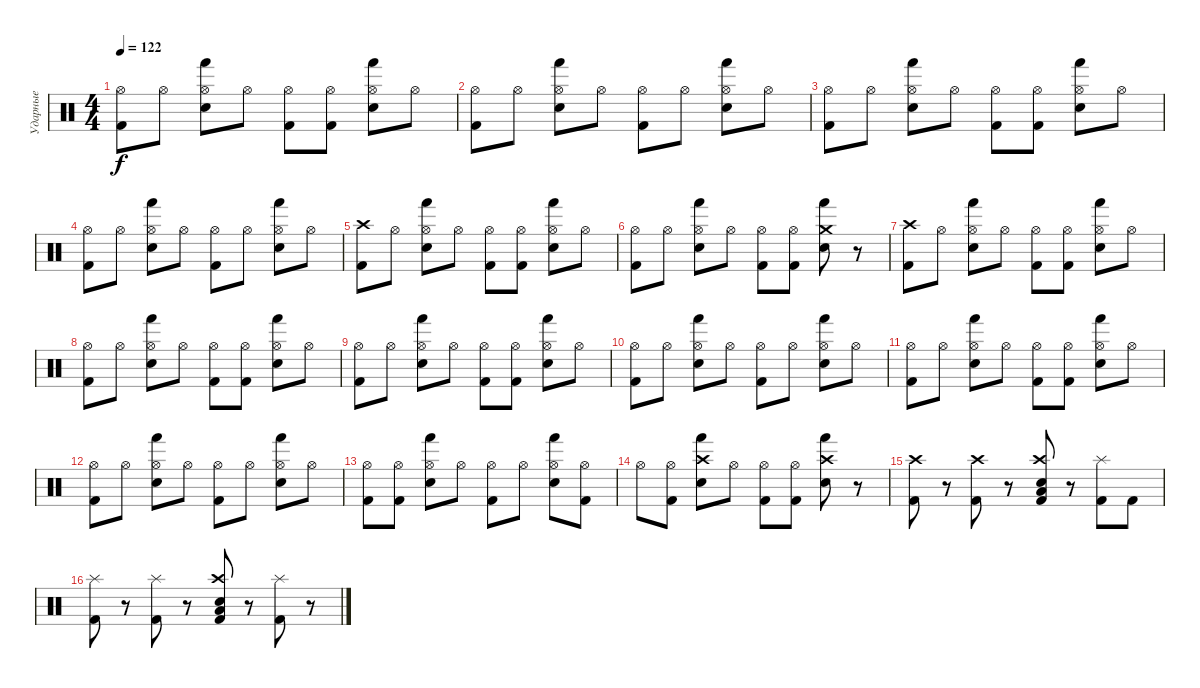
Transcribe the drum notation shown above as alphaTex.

\track ("Ударные" "Ударные") {instrument percussion}
\staff {score}
\articulation defaults
\ts (4 4)
\tempo 122
\clef neutral
\ks c
("Hi-Hat (open)" "Kick (hit) 2").8{dy f} "Hi-Hat (open)".8 ("Hi-Hat (open)" "Hand (hit)" "Electric Snare (hit)").8 "Hi-Hat (open)".8 ("Hi-Hat (open)" "Kick (hit) 2").8 ("Hi-Hat (open)" "Kick (hit) 2").8 ("Hi-Hat (open)" "Hand (hit)" "Electric Snare (hit)").8 "Hi-Hat (open)".8 |
("Hi-Hat (open)" "Kick (hit) 2").8 "Hi-Hat (open)".8 ("Hi-Hat (open)" "Hand (hit)" "Electric Snare (hit)").8 "Hi-Hat (open)".8 ("Hi-Hat (open)" "Kick (hit) 2").8 "Hi-Hat (open)".8 ("Hi-Hat (open)" "Hand (hit)" "Electric Snare (hit)").8 "Hi-Hat (open)".8 |
("Hi-Hat (open)" "Kick (hit) 2").8 "Hi-Hat (open)".8 ("Hi-Hat (open)" "Hand (hit)" "Electric Snare (hit)").8 "Hi-Hat (open)".8 ("Hi-Hat (open)" "Kick (hit) 2").8 ("Hi-Hat (open)" "Kick (hit) 2").8 ("Hi-Hat (open)" "Hand (hit)" "Electric Snare (hit)").8 "Hi-Hat (open)".8 |
("Hi-Hat (open)" "Kick (hit) 2").8 "Hi-Hat (open)".8 ("Hi-Hat (open)" "Hand (hit)" "Electric Snare (hit)").8 "Hi-Hat (open)".8 ("Hi-Hat (open)" "Kick (hit) 2").8 "Hi-Hat (open)".8 ("Hi-Hat (open)" "Hand (hit)" "Electric Snare (hit)").8 "Hi-Hat (open)".8 |
("Crash high (hit)" "Kick (hit) 2").8 "Hi-Hat (open)".8 ("Hi-Hat (open)" "Hand (hit)" "Electric Snare (hit)").8 "Hi-Hat (open)".8 ("Hi-Hat (open)" "Kick (hit) 2").8 ("Hi-Hat (open)" "Kick (hit) 2").8 ("Hi-Hat (open)" "Hand (hit)" "Electric Snare (hit)").8 "Hi-Hat (open)".8 |
("Hi-Hat (open)" "Kick (hit) 2").8 "Hi-Hat (open)".8 ("Hi-Hat (open)" "Hand (hit)" "Electric Snare (hit)").8 "Hi-Hat (open)".8 ("Hi-Hat (open)" "Kick (hit) 2").8 ("Hi-Hat (open)" "Kick (hit) 2").8 ("Crash medium (hit)" "Hand (hit)" "Snare (hit) 2").8 r.8 |
("Crash high (hit)" "Kick (hit) 2").8 "Hi-Hat (open)".8 ("Hi-Hat (open)" "Hand (hit)" "Electric Snare (hit)").8 "Hi-Hat (open)".8 ("Hi-Hat (open)" "Kick (hit) 2").8 ("Hi-Hat (open)" "Kick (hit) 2").8 ("Hi-Hat (open)" "Hand (hit)" "Electric Snare (hit)").8 "Hi-Hat (open)".8 |
("Hi-Hat (open)" "Kick (hit) 2").8 "Hi-Hat (open)".8 ("Hi-Hat (open)" "Hand (hit)" "Electric Snare (hit)").8 "Hi-Hat (open)".8 ("Hi-Hat (open)" "Kick (hit) 2").8 ("Hi-Hat (open)" "Kick (hit) 2").8 ("Hi-Hat (open)" "Hand (hit)" "Electric Snare (hit)").8 "Hi-Hat (open)".8 |
("Hi-Hat (open)" "Kick (hit) 2").8 "Hi-Hat (open)".8 ("Hi-Hat (open)" "Hand (hit)" "Electric Snare (hit)").8 "Hi-Hat (open)".8 ("Hi-Hat (open)" "Kick (hit) 2").8 ("Hi-Hat (open)" "Kick (hit) 2").8 ("Hi-Hat (open)" "Hand (hit)" "Electric Snare (hit)").8 "Hi-Hat (open)".8 |
("Hi-Hat (open)" "Kick (hit) 2").8 "Hi-Hat (open)".8 ("Hi-Hat (open)" "Hand (hit)" "Electric Snare (hit)").8 "Hi-Hat (open)".8 ("Hi-Hat (open)" "Kick (hit) 2").8 "Hi-Hat (open)".8 ("Hi-Hat (open)" "Hand (hit)" "Electric Snare (hit)").8 "Hi-Hat (open)".8 |
("Hi-Hat (open)" "Kick (hit) 2").8 "Hi-Hat (open)".8 ("Hi-Hat (open)" "Hand (hit)" "Electric Snare (hit)").8 "Hi-Hat (open)".8 ("Hi-Hat (open)" "Kick (hit) 2").8 ("Hi-Hat (open)" "Kick (hit) 2").8 ("Hi-Hat (open)" "Hand (hit)" "Electric Snare (hit)").8 "Hi-Hat (open)".8 |
("Hi-Hat (open)" "Kick (hit) 2").8 "Hi-Hat (open)".8 ("Hi-Hat (open)" "Hand (hit)" "Electric Snare (hit)").8 "Hi-Hat (open)".8 ("Hi-Hat (open)" "Kick (hit) 2").8 "Hi-Hat (open)".8 ("Hi-Hat (open)" "Hand (hit)" "Electric Snare (hit)").8 "Hi-Hat (open)".8 |
("Hi-Hat (open)" "Kick (hit) 2").8 ("Hi-Hat (open)" "Kick (hit) 2").8 ("Hi-Hat (open)" "Hand (hit)" "Electric Snare (hit)").8 "Hi-Hat (open)".8 ("Hi-Hat (open)" "Kick (hit) 2").8 "Hi-Hat (open)".8 ("Hi-Hat (open)" "Hand (hit)" "Electric Snare (hit)").8 ("Hi-Hat (open)" "Kick (hit) 2").8 |
"Hi-Hat (open)".8 ("Hi-Hat (open)" "Kick (hit) 2").8 ("Crash high (hit)" "Hand (hit)" "Electric Snare (hit)").8 "Hi-Hat (open)".8 ("Hi-Hat (open)" "Kick (hit) 2").8 ("Hi-Hat (open)" "Kick (hit) 2").8 ("Crash high (hit)" "Hand (hit)" "Snare (hit) 2").8 r.8 |
("Crash high (hit)" "Kick (hit) 2").8 r.8 ("Crash high (hit)" "Kick (hit) 2").8 r.8 ("Crash high (hit)" "Low Floor Tom (hit)" "Electric Snare (hit)" "Kick (hit) 2").8 r.8 ("Splash (hit)" "Kick (hit) 2").8 "Kick (hit) 2".8 |
("Splash (hit)" "Kick (hit) 2").8 r.8 ("Splash (hit)" "Kick (hit) 2").8 r.8 ("Crash high (hit)" "Low Floor Tom (hit)" "Electric Snare (hit)" "Kick (hit) 2").8 r.8 ("Splash (hit)" "Kick (hit) 2").8 r.8
